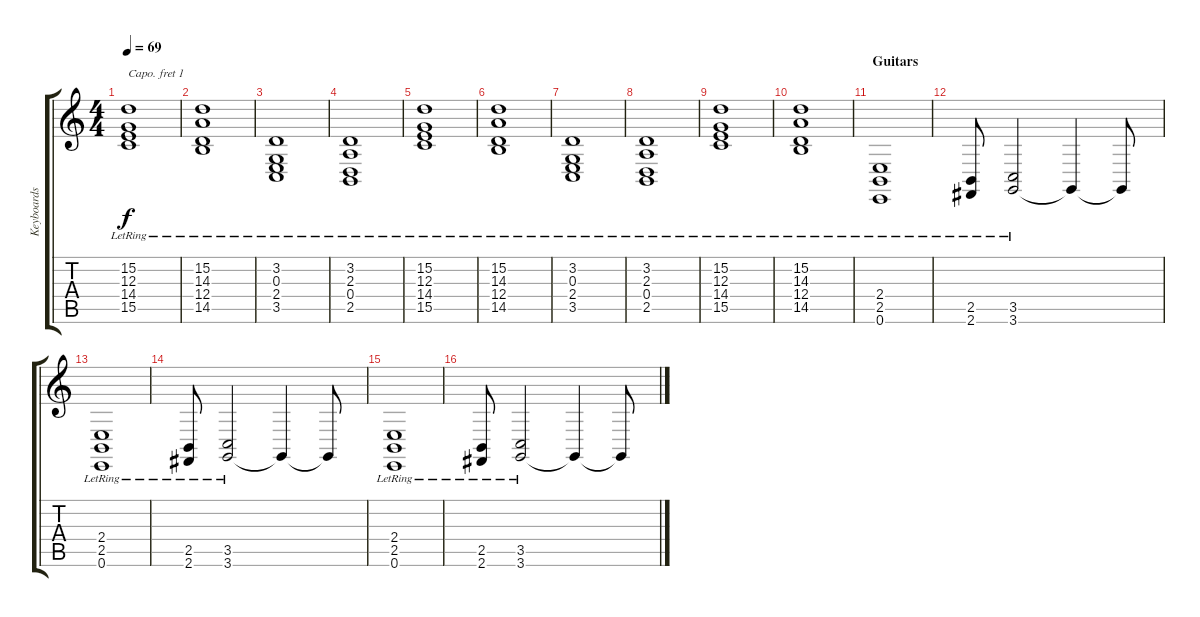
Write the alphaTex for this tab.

\track ("Keyboards II" "Keyboards ") {instrument synthstrings1}
\staff {score tabs}
\capo 1
\tuning (Eb4 Bb3 Gb3 Db3 Ab2 Eb2) {hide}
\ts (4 4)
\tempo 69
\clef g2
\ks c
(15.2{lr} 12.3{lr} 14.4{lr} 15.5{lr}).1{dy f} |
(15.2{lr} 14.3{lr} 12.4{lr} 14.5{lr}).1 |
(3.2{lr} 0.3{lr} 2.4{lr} 3.5{lr}).1 |
(3.2{lr} 2.3{lr} 0.4{lr} 2.5{lr}).1 |
(15.2{lr} 12.3{lr} 14.4{lr} 15.5{lr}).1 |
(15.2{lr} 14.3{lr} 12.4{lr} 14.5{lr}).1 |
(3.2{lr} 0.3{lr} 2.4{lr} 3.5{lr}).1 |
(3.2{lr} 2.3{lr} 0.4{lr} 2.5{lr}).1 |
(15.2{lr} 12.3{lr} 14.4{lr} 15.5{lr}).1 |
(15.2{lr} 14.3{lr} 12.4{lr} 14.5{lr}).1 |
\section ("" "Guitars")
(2.4{lr} 2.5{lr} 0.6{lr}).1{volume 10 instrument stringensemble1} |
(2.5{lr} 2.6{lr}).8 (3.5{lr} 3.6{lr}).2 3.6{t}.4 3.6{t}.8 |
(2.4{lr} 2.5{lr} 0.6{lr}).1 |
(2.5{lr} 2.6{lr}).8 (3.5{lr} 3.6{lr}).2 3.6{t}.4 3.6{t}.8 |
(2.4{lr} 2.5{lr} 0.6{lr}).1{volume 10 instrument stringensemble1} |
(2.5{lr} 2.6{lr}).8 (3.5{lr} 3.6{lr}).2 3.6{t}.4 3.6{t}.8
